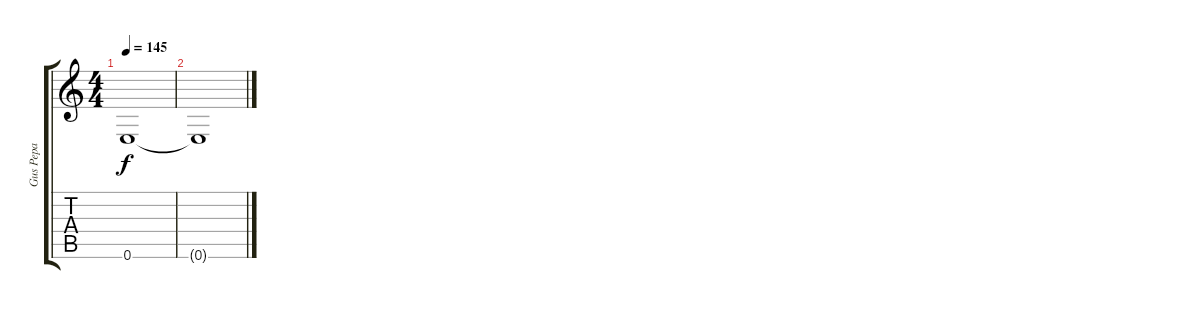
\track ("Gus Pepa" "Gus Pepa") {instrument distortionguitar}
\staff {score tabs}
\tuning (E4 B3 G3 D3 A2 E2) {hide}
\ts (4 4)
\tempo 145
\clef g2
\ks c
0.6{t}.1{dy f} |
0.6{t}.1
